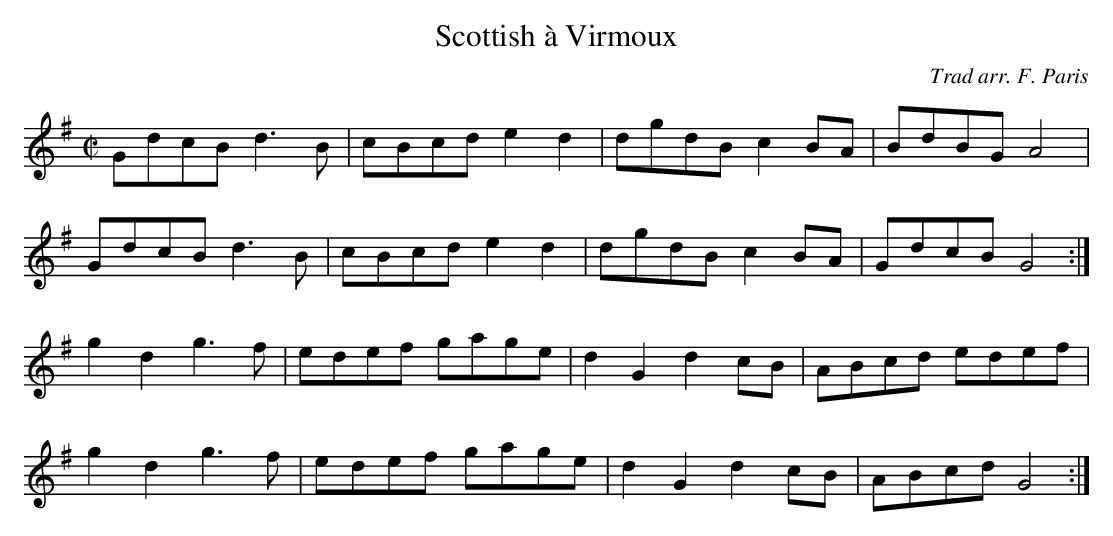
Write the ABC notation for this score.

X:1
T:Scottish à Virmoux
C:Trad arr. F. Paris
L:1/8
M:C|
K:G
GdcB d3B|cBcd e2d2|dgdB c2BA|BdBG A4|
GdcB d3B|cBcd e2d2|dgdB c2BA|GdcB G4:|
g2d2 g3f|edef gage|d2G2 d2cB|ABcd edef|
g2d2 g3f|edef gage|d2G2 d2cB|ABcd G4:|
